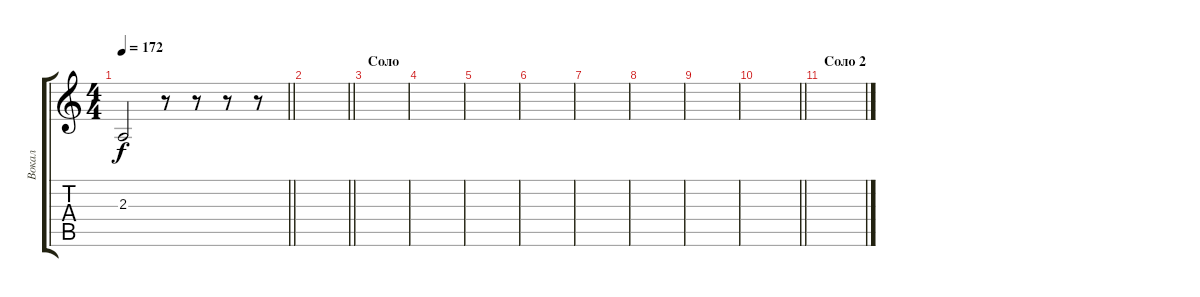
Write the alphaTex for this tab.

\track ("Вокал" "Вокал") {instrument baritonesax}
\staff {score tabs}
\tuning (E4 B3 G3 D3 A2 E2) {hide}
\ts (4 4)
\tempo 172
\clef g2
\barLineRight lightlight
\ks c
2.3{t}.2{dy f} r.8 r.8 r.8 r.8 |
\barLineRight lightlight
|
\section ("" "Соло")
|
|
|
|
|
|
|
\barLineRight lightlight
|
\section ("" "Соло 2")
